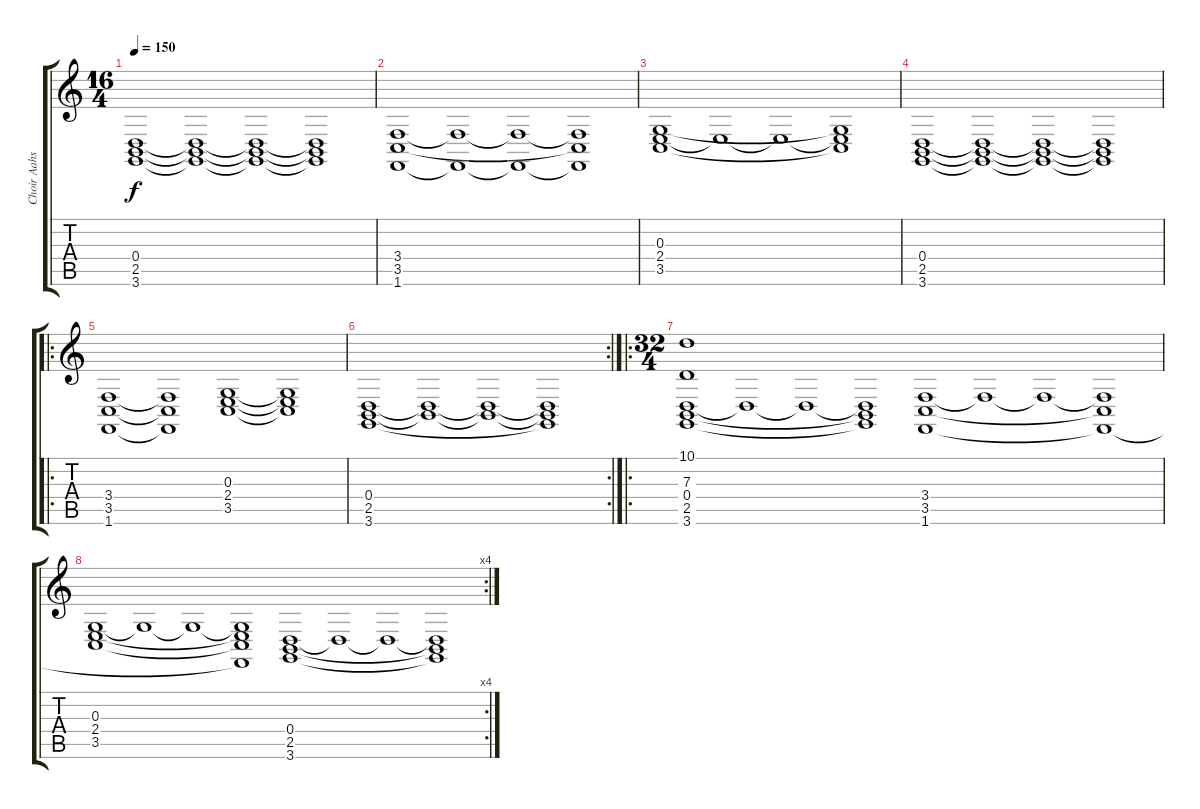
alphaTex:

\track ("Choir Aahs" "Choir Aahs") {instrument choiraahs}
\staff {score tabs}
\tuning (E4 B3 G3 D3 A2 E2) {hide}
\ts (16 4)
\tempo 150
\clef g2
\ks c
(0.4 2.5 3.6).1{dy f} (0.4{t} 2.5{t} 3.6{t}).1 (0.4{t} 2.5{t} 3.6{t}).1 (0.4{t} 2.5{t} 3.6{t}).1 |
(3.4 3.5 1.6).1 (3.4{t} 1.6{t}).1 (3.4{t} 1.6{t}).1 (3.4{t} 3.5{t} 1.6{t}).1 |
(0.3 2.4 3.5).1 2.4{t}.1 2.4{t}.1 (0.3{t} 2.4{t} 3.5{t}).1 |
(0.4 2.5 3.6).1 (0.4{t} 2.5{t} 3.6{t}).1 (0.4{t} 2.5{t} 3.6{t}).1 (0.4{t} 2.5{t} 3.6{t}).1 |
\ro
(3.4 3.5 1.6).1 (3.4{t} 3.5{t} 1.6{t}).1 (0.3 2.4 3.5).1 (0.3{t} 2.4{t} 3.5{t}).1 |
\rc 2
(0.4 2.5 3.6).1 (0.4{t} 2.5{t}).1 (0.4{t} 2.5{t}).1 (0.4{t} 2.5{t} 3.6{t}).1 |
\ro
\ts (32 4)
(10.1 7.3 0.4 2.5 3.6).1 0.4{t}.1 0.4{t}.1 (0.4{t} 2.5{t} 3.6{t}).1 (3.4 3.5 1.6).1 3.4{t}.1 3.4{t}.1 (3.4{t} 3.5{t} 1.6{t}).1 |
\rc 4
(0.3 2.4 3.5).1 0.3{t}.1 0.3{t}.1 (0.3{t} 2.4{t} 3.5{t} 1.6{t}).1 (0.4 2.5 3.6).1 0.4{t}.1 0.4{t}.1 (0.4{t} 2.5{t} 3.6{t}).1
